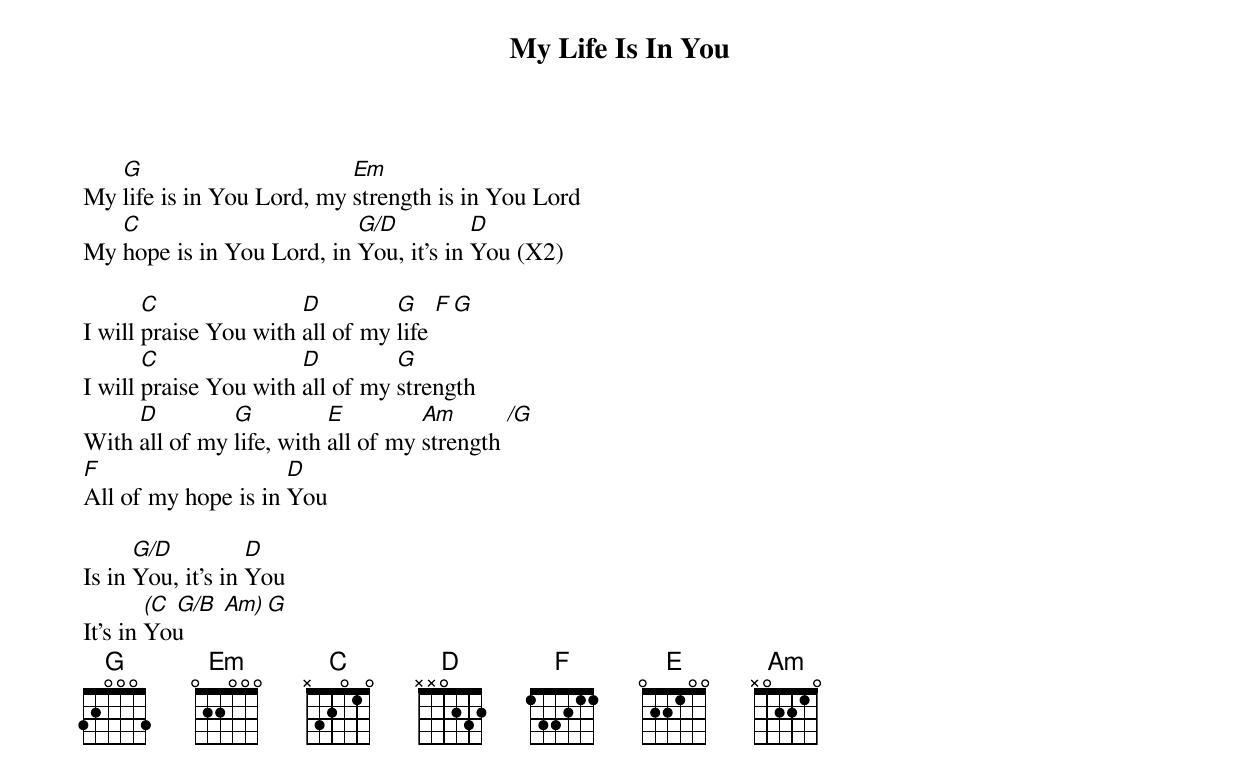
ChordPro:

{title: My Life Is In You}
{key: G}
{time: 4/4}
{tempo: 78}
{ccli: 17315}
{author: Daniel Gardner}
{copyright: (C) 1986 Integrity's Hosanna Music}

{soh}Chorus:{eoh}
My [G]life is in You Lord, my [Em]strength is in You Lord
My [C]hope is in You Lord, in [G/D]You, it's in [D]You (X2)

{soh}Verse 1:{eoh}
I will [C]praise You with [D]all of my [G]life [F][G]
I will [C]praise You with [D]all of my [G]strength
With [D]all of my [G]life, with [E]all of my [Am]strength [/G]
[F]All of my hope is in [D]You

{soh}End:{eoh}
Is in [G/D]You, it's in [D]You
It's in [(C  G/B  Am)]You [G]
